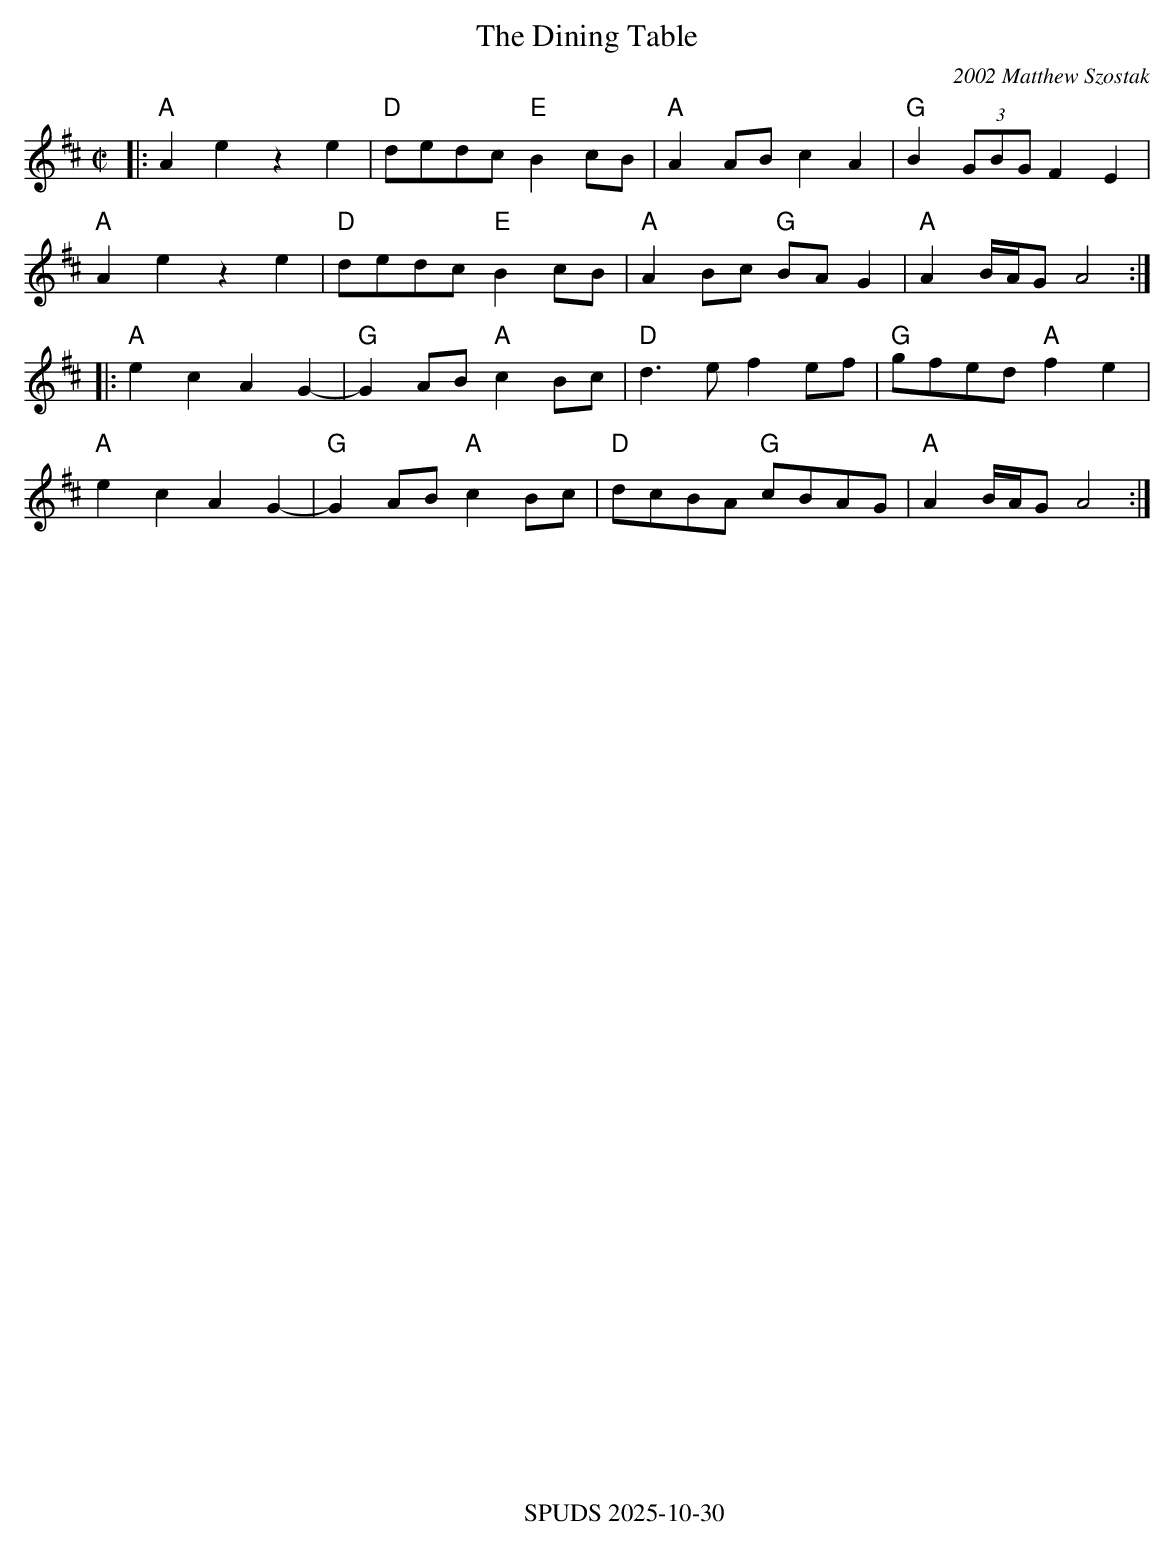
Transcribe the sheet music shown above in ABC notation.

X:1
T:Dining Table, The
C: 2002 Matthew Szostak
M:C|
L:1/8
K:Amix
|:"A"A2e2z2e2|"D"dedc "E"B2 cB|"A"A2AB c2A2|"G"B2 (3GBG F2E2|
"A"A2e2z2e2|"D"dedc "E"B2 cB|"A"A2Bc "G"BAG2|"A"A2 B/A/G2/ A4:|
|:"A"e2c2A2G2-|"G"G2AB "A"c2Bc|"D"d2>e2 f2ef|"G"gfed "A"f2e2|
"A"e2c2A2G2-|"G"G2AB "A"c2Bc|"D"dcBA "G"cBAG|"A"A2 B/A/G A4:|
